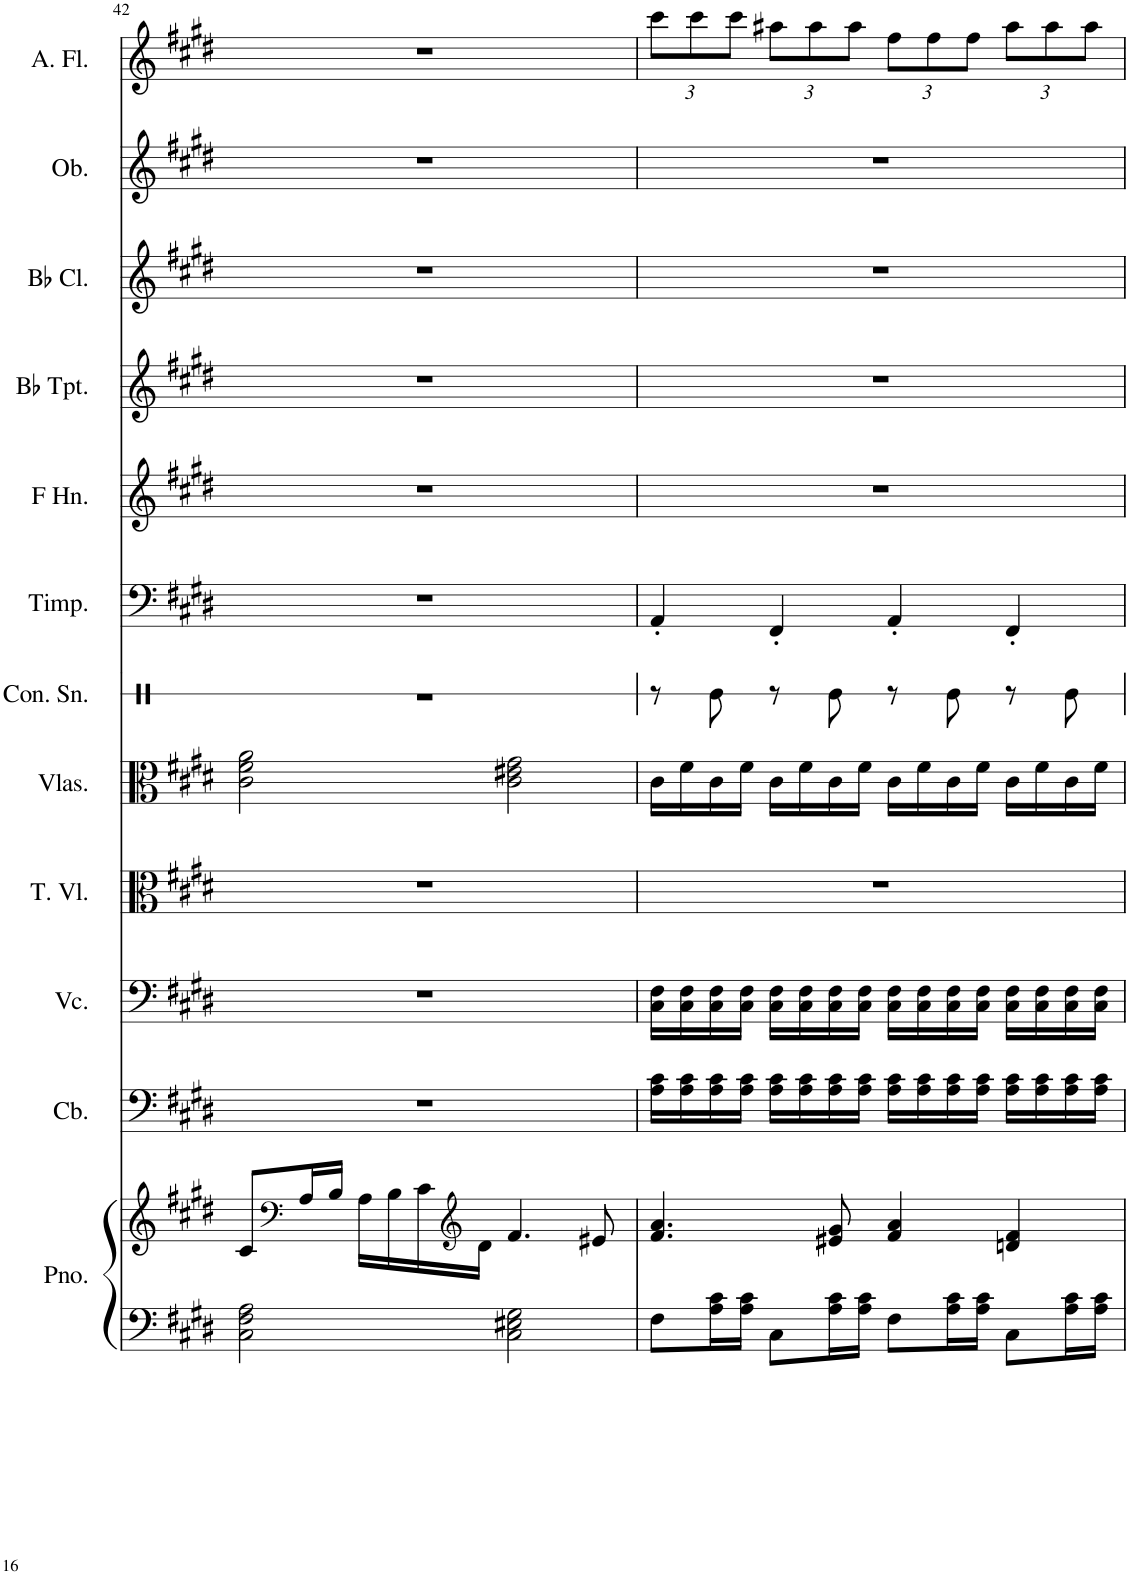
**kern	**kern	**kern	**kern	**kern	**kern	**kern	**kern	**kern	**kern	**kern	**kern	**kern
*part12	*part12	*part11	*part10	*part9	*part8	*part7	*part6	*part5	*part4	*part3	*part2	*part1
*staff13	*staff12	*staff11	*staff10	*staff9	*staff8	*staff7	*staff6	*staff5	*staff4	*staff3	*staff2	*staff1
*I"Piano, Pf.	*	*I"Contrabass, Cb.	*I"Violoncello, Vcl.	*I"Tenor Viol, Vla.	*I"Violas, Vl.I	*I"Concert Snare Drum, Perc.	*I"Timpani, Tp.	*I"Horn in F, Hn.	*I"Bb Trumpet, Tr.	*I"Bb Clarinet, Cl.	*I"Oboe, Ob.	*I"Alto Flute, Fl.
*I'Pno.	*	*I'Cb.	*I'Vc.	*I'T. Vl.	*I'Vlas.	*I'Con. Sn.	*I'Timp.	*I'F Hn.	*I'Bb Tpt.	*I'Bb Cl.	*I'Ob.	*I'A. Fl.
!!LO:PB:g=z
*clefF4	*clefG2	*clefF4	*clefF4	*clefC3	*clefC3	*clefX	*clefF4	*clefG2	*clefG2	*clefG2	*clefG2	*clefG2
*	*	*Trd7c12	*	*	*	*	*	*Trd4c7	*Trd1c2	*Trd1c2	*	*Trd3c5
*k[f#c#g#d#]	*k[f#c#g#d#]	*k[f#c#g#d#]	*k[f#c#g#d#]	*k[f#c#g#d#]	*k[f#c#g#d#]	*k[]	*k[f#c#g#d#]	*k[f#c#g#d#]	*k[f#c#g#d#]	*k[f#c#g#d#]	*k[f#c#g#d#]	*k[f#c#g#d#]
*M4/4	*M4/4	*M4/4	*M4/4	*M4/4	*M4/4	*M4/4	*M4/4	*M4/4	*M4/4	*M4/4	*M4/4	*M4/4
=42	=42	=42	=42	=42	=42	=42	=42	=42	=42	=42	=42	=42
2C#\ 2F#\ 2A\	8c#/L	1r	1r	1r	2c#\ 2f#\ 2a\	1r	1r	1r	1r	1r	1r	1r
*	*clefF4	*	*	*	*	*	*	*	*	*	*	*
.	16A/L	.	.	.	.	.	.	.	.	.	.	.
.	16B/JJ	.	.	.	.	.	.	.	.	.	.	.
.	16A\LL	.	.	.	.	.	.	.	.	.	.	.
.	16B\	.	.	.	.	.	.	.	.	.	.	.
.	16c#\	.	.	.	.	.	.	.	.	.	.	.
*	*clefG2	*	*	*	*	*	*	*	*	*	*	*
.	16d#\JJ	.	.	.	.	.	.	.	.	.	.	.
2C#\ 2E#X\ 2G#\	4.f#/	.	.	.	2c#\ 2e#X\ 2g#\	.	.	.	.	.	.	.
.	8e#X/	.	.	.	.	.	.	.	.	.	.	.
=43	=43	=43	=43	=43	=43	=43	=43	=43	=43	=43	=43	=43
*	*	*	*	*	*	*	*	*	*	*	*	*Xbrackettup
8F#\L	4.f#/ 4.a/	16A\ 16c#\LL	16C#\ 16F#\LL	1r	16c#\LL	8r	4AA'/	1r	1r	1r	1r	12ccc#\L
.	.	16A\ 16c#\	16C#\ 16F#\	.	16f#\	.	.	.	.	.	.	.
.	.	.	.	.	.	.	.	.	.	.	.	12ccc#\
16A\ 16c#\L	.	16A\ 16c#\	16C#\ 16F#\	.	16c#\	8Re\	.	.	.	.	.	.
.	.	.	.	.	.	.	.	.	.	.	.	12ccc#\J
16A\ 16c#\JJ	.	16A\ 16c#\JJ	16C#\ 16F#\JJ	.	16f#\JJ	.	.	.	.	.	.	.
8C#\L	.	16A\ 16c#\LL	16C#\ 16F#\LL	.	16c#\LL	8r	4FF#'/	.	.	.	.	12aa#X\L
.	.	16A\ 16c#\	16C#\ 16F#\	.	16f#\	.	.	.	.	.	.	.
.	.	.	.	.	.	.	.	.	.	.	.	12aa#\
16A\ 16c#\L	8e#X/ 8g#/	16A\ 16c#\	16C#\ 16F#\	.	16c#\	8Re\	.	.	.	.	.	.
.	.	.	.	.	.	.	.	.	.	.	.	12aa#\J
16A\ 16c#\JJ	.	16A\ 16c#\JJ	16C#\ 16F#\JJ	.	16f#\JJ	.	.	.	.	.	.	.
8F#\L	4f#/ 4a/	16A\ 16c#\LL	16C#\ 16F#\LL	.	16c#\LL	8r	4AA'/	.	.	.	.	12ff#\L
.	.	16A\ 16c#\	16C#\ 16F#\	.	16f#\	.	.	.	.	.	.	.
.	.	.	.	.	.	.	.	.	.	.	.	12ff#\
16A\ 16c#\L	.	16A\ 16c#\	16C#\ 16F#\	.	16c#\	8Re\	.	.	.	.	.	.
.	.	.	.	.	.	.	.	.	.	.	.	12ff#\J
16A\ 16c#\JJ	.	16A\ 16c#\JJ	16C#\ 16F#\JJ	.	16f#\JJ	.	.	.	.	.	.	.
8C#\L	4dn/ 4f#/	16A\ 16c#\LL	16C#\ 16F#\LL	.	16c#\LL	8r	4FF#'/	.	.	.	.	12aa#\L
.	.	16A\ 16c#\	16C#\ 16F#\	.	16f#\	.	.	.	.	.	.	.
.	.	.	.	.	.	.	.	.	.	.	.	12aa#\
16A\ 16c#\L	.	16A\ 16c#\	16C#\ 16F#\	.	16c#\	8Re\	.	.	.	.	.	.
.	.	.	.	.	.	.	.	.	.	.	.	12aa#\J
16A\ 16c#\JJ	.	16A\ 16c#\JJ	16C#\ 16F#\JJ	.	16f#\JJ	.	.	.	.	.	.	.
=	=	=	=	=	=	=	=	=	=	=	=	=
*-	*-	*-	*-	*-	*-	*-	*-	*-	*-	*-	*-	*-
